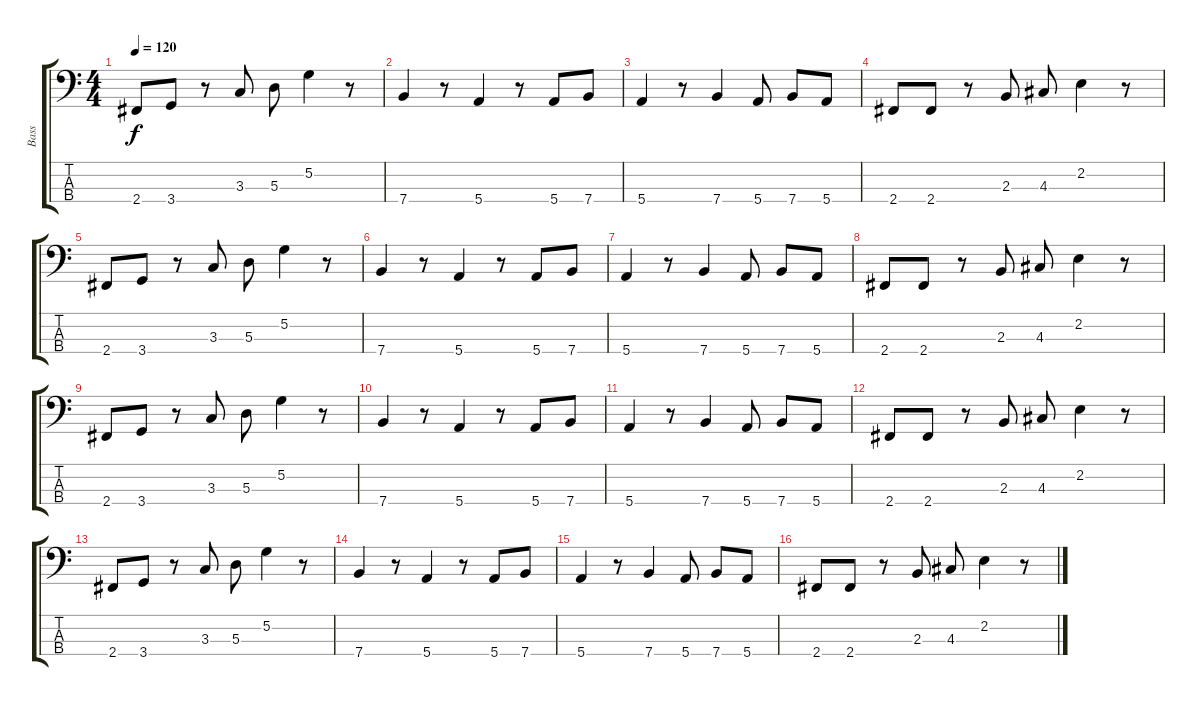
\track ("Bass" "Bass") {instrument electricbassfinger}
\staff {score tabs}
\tuning (G2 D2 A1 E1) {hide}
\ts (4 4)
\tempo 120
\clef f4
\ks c
2.4.8{dy f} 3.4.8 r.8 3.3.8 5.3.8 5.2.4 r.8 |
7.4.4 r.8 5.4.4 r.8 5.4.8 7.4.8 |
5.4.4 r.8 7.4.4 5.4.8 7.4.8 5.4.8 |
2.4.8 2.4.8 r.8 2.3.8 4.3.8 2.2.4 r.8 |
2.4.8 3.4.8 r.8 3.3.8 5.3.8 5.2.4 r.8 |
7.4.4 r.8 5.4.4 r.8 5.4.8 7.4.8 |
5.4.4 r.8 7.4.4 5.4.8 7.4.8 5.4.8 |
2.4.8 2.4.8 r.8 2.3.8 4.3.8 2.2.4 r.8 |
2.4.8 3.4.8 r.8 3.3.8 5.3.8 5.2.4 r.8 |
7.4.4 r.8 5.4.4 r.8 5.4.8 7.4.8 |
5.4.4 r.8 7.4.4 5.4.8 7.4.8 5.4.8 |
2.4.8 2.4.8 r.8 2.3.8 4.3.8 2.2.4 r.8 |
2.4.8 3.4.8 r.8 3.3.8 5.3.8 5.2.4 r.8 |
7.4.4 r.8 5.4.4 r.8 5.4.8 7.4.8 |
5.4.4 r.8 7.4.4 5.4.8 7.4.8 5.4.8 |
2.4.8 2.4.8 r.8 2.3.8 4.3.8 2.2.4 r.8
